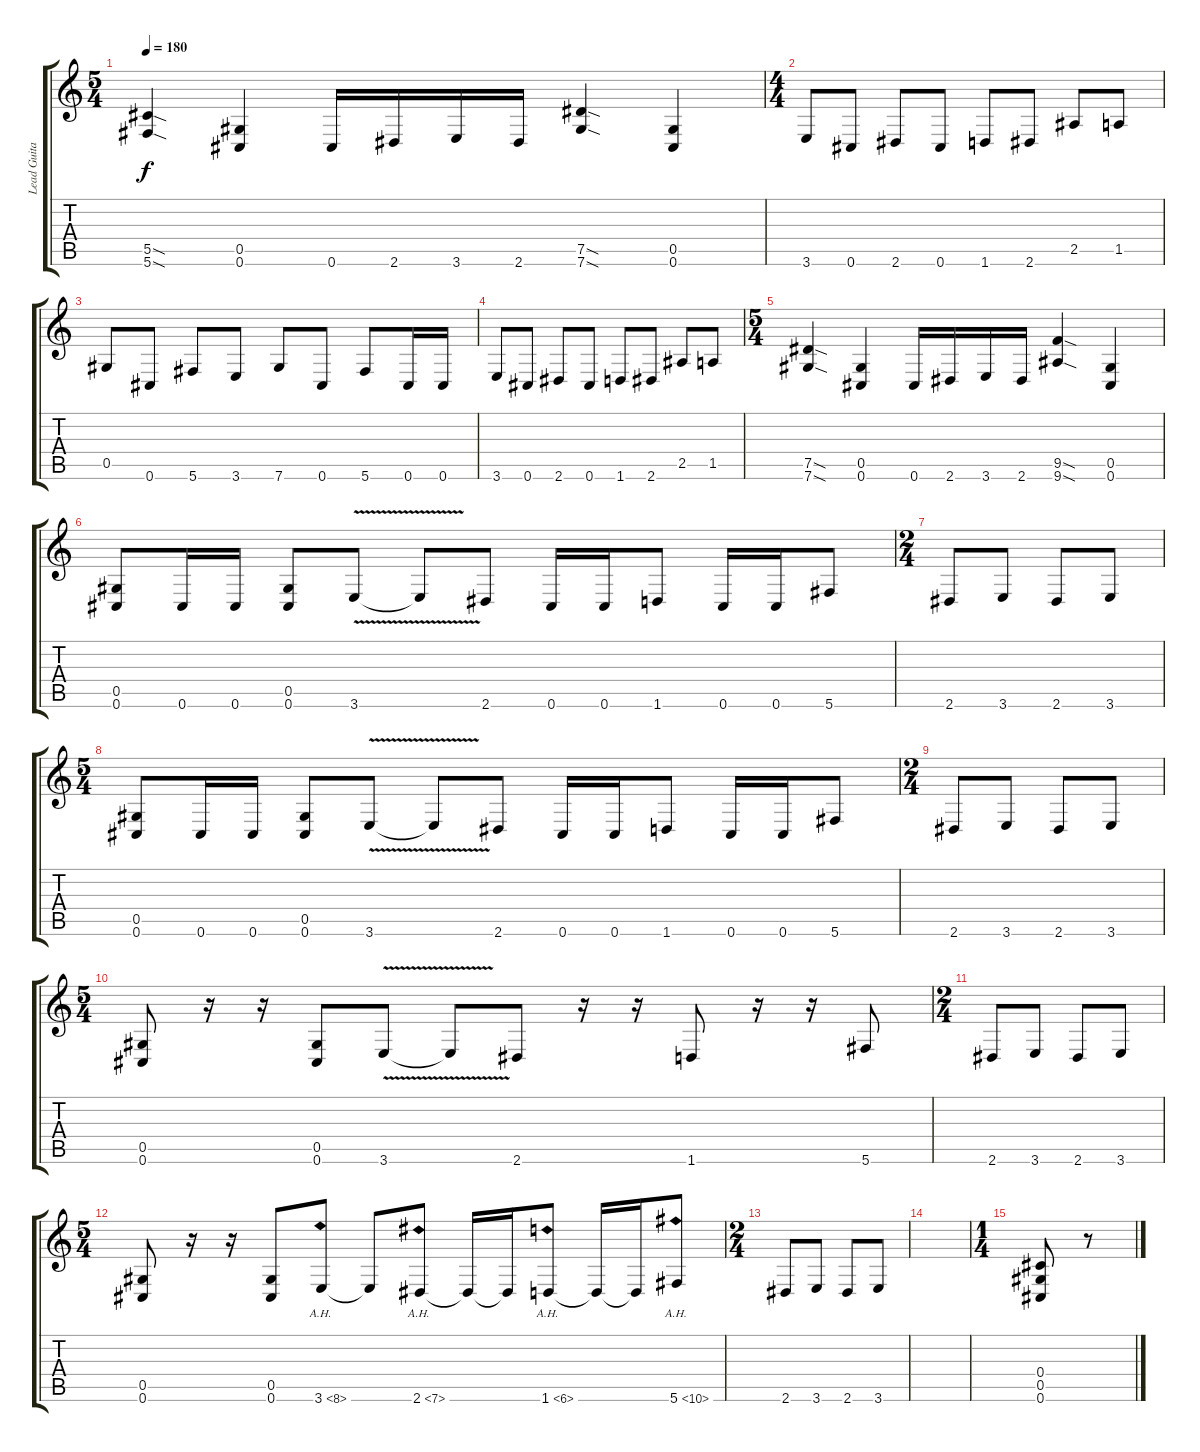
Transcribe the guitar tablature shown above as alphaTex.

\track ("Lead Guitar" "Lead Guita") {instrument overdrivenguitar}
\staff {score tabs}
\tuning (Eb4 Bb3 Gb3 Db3 Ab2 Db2) {hide}
\ts (5 4)
\tempo 180
\clef g2
\ks c
(5.5{sod} 5.6{sod}).4{dy f} (0.5 0.6).4 0.6.16 2.6.16 3.6.16 2.6.16 (7.5{sod} 7.6{sod}).4 (0.5 0.6).4 |
\ts (4 4)
3.6.8 0.6.8 2.6.8 0.6.8 1.6.8 2.6.8 2.5.8 1.5.8 |
0.5.8 0.6.8 5.6.8 3.6.8 7.6.8 0.6.8 5.6.8 0.6.16 0.6.16 |
3.6.8 0.6.8 2.6.8 0.6.8 1.6.8 2.6.8 2.5.8 1.5.8 |
\ts (5 4)
(7.5{sod} 7.6{sod}).4 (0.5 0.6).4 0.6.16 2.6.16 3.6.16 2.6.16 (9.5{sod} 9.6{sod}).4 (0.5 0.6).4 |
(0.5 0.6).8 0.6.16 0.6.16 (0.5 0.6).8 3.6{v}.8 3.6{t}.8 2.6.8 0.6.16 0.6.16 1.6.8 0.6.16 0.6.16 5.6.8 |
\ts (2 4)
2.6.8 3.6.8 2.6.8 3.6.8 |
\ts (5 4)
(0.5 0.6).8 0.6.16 0.6.16 (0.5 0.6).8 3.6{v}.8 3.6{t}.8 2.6.8 0.6.16 0.6.16 1.6.8 0.6.16 0.6.16 5.6.8 |
\ts (2 4)
2.6.8 3.6.8 2.6.8 3.6.8 |
\ts (5 4)
(0.5 0.6).8 r.16 r.16 (0.5 0.6).8 3.6{v}.8 3.6{t}.8 2.6.8 r.16 r.16 1.6.8 r.16 r.16 5.6.8 |
\ts (2 4)
2.6.8 3.6.8 2.6.8 3.6.8 |
\ts (5 4)
(0.5 0.6).8 r.16 r.16 (0.5 0.6).8 3.6{ah 5}.8 3.6{t}.8 2.6{ah 5}.8 2.6{t}.16 2.6{t}.16 1.6{ah 5}.8 1.6{t}.16 1.6{t}.16 5.6{ah 5}.8 |
\ts (2 4)
2.6.8 3.6.8 2.6.8 3.6.8 |
|
\ts (1 4)
(0.4 0.5 0.6).8 r.8
